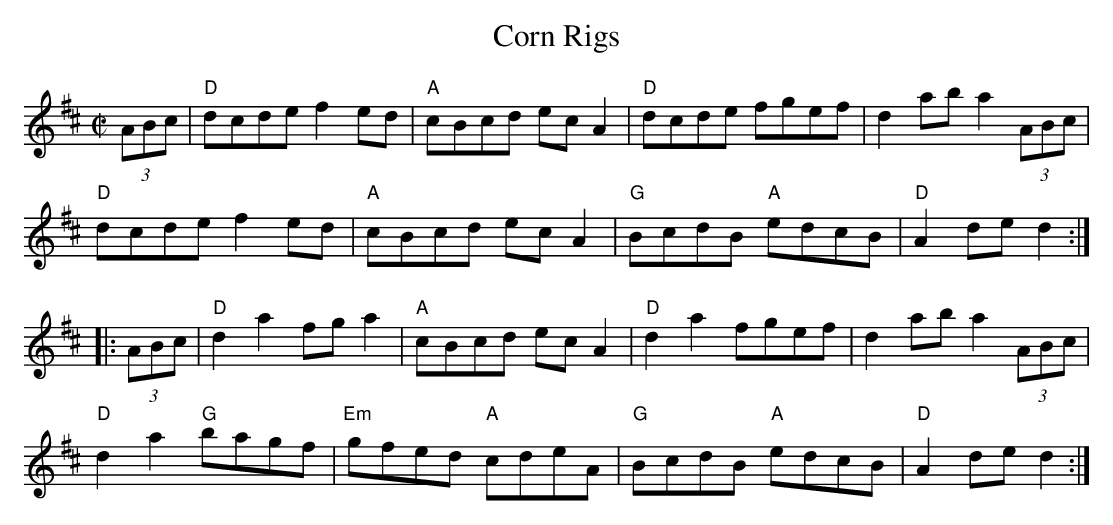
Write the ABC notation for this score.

X:1
T: Corn Rigs
M: C|
K: D
(3ABc |\
"D"dcde f2ed | "A"cBcd ecA2 | "D"dcde fgef | d2ab a2 (3ABc |
"D"dcde f2ed | "A"cBcd ecA2 | "G"BcdB "A"edcB | "D"A2de d2 :|
|: (3ABc |\
"D"d2a2 fga2 | "A"cBcd ecA2 | "D"d2a2 fgef | d2ab a2 (3ABc |
"D"d2a2 "G"bagf | "Em"gfed "A"cdeA | "G"BcdB "A"edcB | "D"A2de d2 :|
